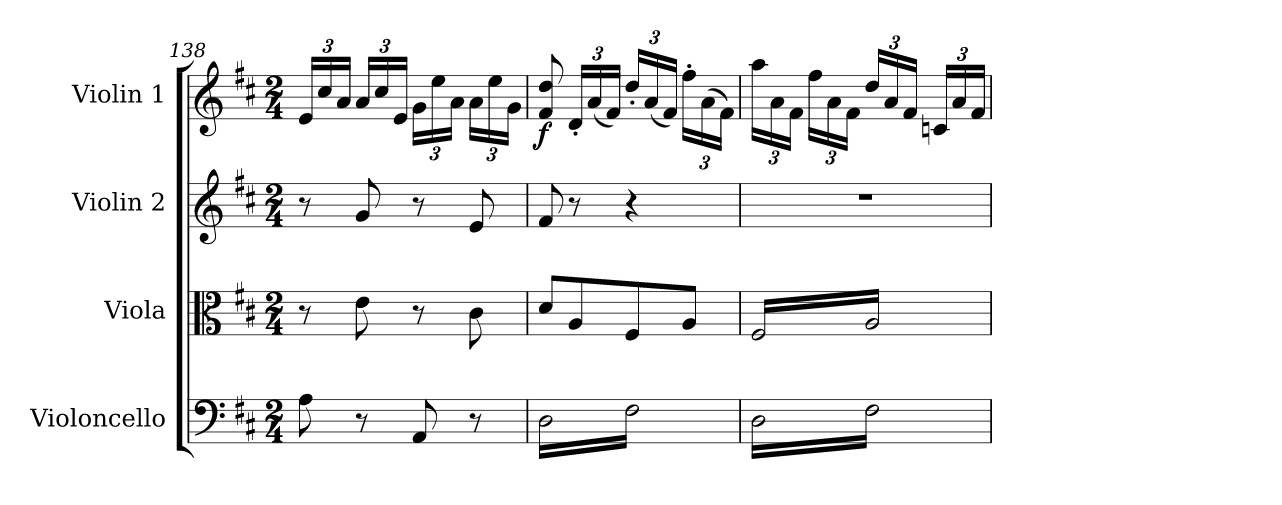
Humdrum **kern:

**kern	**kern	**kern	**kern	**dynam
*part4	*part3	*part2	*part1	*part1
*staff4	*staff3	*staff2	*staff1	*staff1
*I"Violoncello	*I"Viola	*I"Violin 2	*I"Violin 1	*
*I'Vc	*I'Vla	*I'Vln	*I'Vln	*
*clefF4	*clefC3	*clefG2	*clefG2	*
*k[f#c#]	*k[f#c#]	*k[f#c#]	*k[f#c#]	*
*M2/4	*M2/4	*M2/4	*M2/4	*
*	*	*	*Xbrackettup	*
=138	=138	=138	=138	=138
8A\	8r	8r	24e/LL	.
.	.	.	24cc#/	.
.	.	.	24a/JJ	.
8r	8e\	8g/	24a/LL	.
.	.	.	24cc#/	.
.	.	.	24e/JJ	.
8AA/	8r	8r	24g\LL	.
.	.	.	24ee\	.
.	.	.	24a\JJ	.
8r	8c#\	8e/	24a\LL	.
.	.	.	24ee\	.
.	.	.	24g\JJ	.
=139	=139	=139	=139	=139
!	!	!	!	!LO:DY:b
*tremolo	*	*	*	*
16D\LL	8d/L	8f#/	8f#/ 8dd/	f
16F#\	.	.	.	.
16D\	8A/	8r	24d'/LL	.
.	.	.	(24a/	.
16F#\	.	.	.	.
.	.	.	24f#/JJ)	.
16D\	8F#/	4r	24dd'/LL	.
.	.	.	(24a/	.
16F#\	.	.	.	.
.	.	.	24f#/JJ)	.
16D\	8A/J	.	24ff#'\LL	.
.	.	.	(24a\	.
16F#\JJ	.	.	.	.
.	.	.	24f#\JJ)	.
!!LO:PB:g=z
=140	=140	=140	=140	=140
*	*tremolo	*	*	*
16D\LL	16F#/LL	2r	24aa\LL	.
.	.	.	24a\	.
16F#\	16A/	.	.	.
.	.	.	24f#\JJ	.
16D\	16F#/	.	24ff#\LL	.
.	.	.	24a\	.
16F#\	16A/	.	.	.
.	.	.	24f#\JJ	.
16D\	16F#/	.	24dd/LL	.
.	.	.	24a/	.
16F#\	16A/	.	.	.
.	.	.	24f#/JJ	.
16D\	16F#/	.	24cn/LL	.
.	.	.	24a/	.
16F#\JJ	16A/JJ	.	.	.
*	*Xtremolo	*	*	*
*Xtremolo	*	*	*	*
.	.	.	24f#/JJ	.
.	.	.	.	.
.	.	.	.	.
.	.	.	.	.
.	.	.	.	.
=	=	=	=	=
*-	*-	*-	*-	*-
